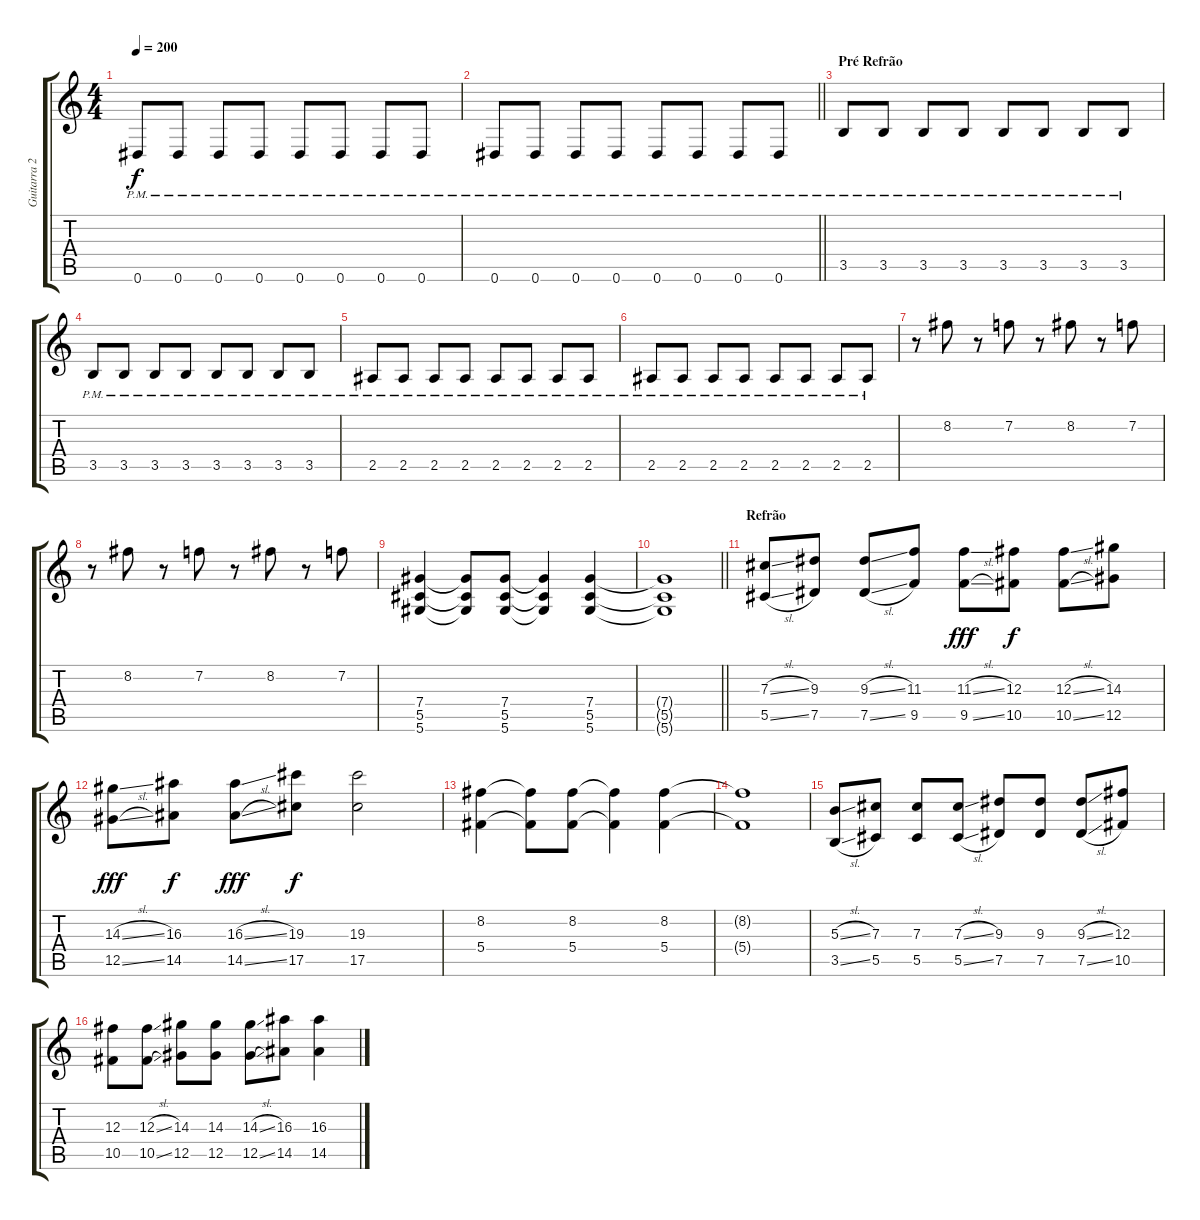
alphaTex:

\track ("Guitarra 2" "Guitarra 2") {instrument overdrivenguitar}
\staff {score tabs}
\tuning (Eb4 Bb3 Gb3 Db3 Ab2 Eb2) {hide}
\ts (4 4)
\tempo 200
\clef g2
\ks c
0.6{pm}.8{dy f} 0.6{pm}.8 0.6{pm}.8 0.6{pm}.8 0.6{pm}.8 0.6{pm}.8 0.6{pm}.8 0.6{pm}.8 |
\barLineRight lightlight
0.6{pm}.8 0.6{pm}.8 0.6{pm}.8 0.6{pm}.8 0.6{pm}.8 0.6{pm}.8 0.6{pm}.8 0.6{pm}.8 |
\section ("" "Pré Refrão")
3.5{pm}.8 3.5{pm}.8 3.5{pm}.8 3.5{pm}.8 3.5{pm}.8 3.5{pm}.8 3.5{pm}.8 3.5{pm}.8 |
3.5{pm}.8 3.5{pm}.8 3.5{pm}.8 3.5{pm}.8 3.5{pm}.8 3.5{pm}.8 3.5{pm}.8 3.5{pm}.8 |
2.5{pm}.8 2.5{pm}.8 2.5{pm}.8 2.5{pm}.8 2.5{pm}.8 2.5{pm}.8 2.5{pm}.8 2.5{pm}.8 |
2.5{pm}.8 2.5{pm}.8 2.5{pm}.8 2.5{pm}.8 2.5{pm}.8 2.5{pm}.8 2.5{pm}.8 2.5{pm}.8 |
r.8 8.2.8 r.8 7.2.8 r.8 8.2.8 r.8 7.2.8 |
r.8 8.2.8 r.8 7.2.8 r.8 8.2.8 r.8 7.2.8 |
(7.4 5.5 5.6).4 (7.4{t} 5.5{t} 5.6{t}).8 (7.4 5.5 5.6).8 (7.4{t} 5.5{t} 5.6{t}).4 (7.4 5.5 5.6).4 |
\barLineRight lightlight
(7.4{t} 5.5{t} 5.6{t}).1 |
\section ("" "Refrão")
(7.3{sl} 5.5{sl}).8 (9.3 7.5).8 (9.3{sl} 7.5{sl}).8 (11.3 9.5).8 (11.3{sl} 9.5{sl}).8{dy fff} (12.3 10.5).8{dy f} (12.3{sl} 10.5{sl}).8 (14.3 12.5).8 |
(14.3{sl} 12.5{sl}).8{dy fff} (16.3 14.5).8{dy f} (16.3{sl} 14.5{sl}).8{dy fff} (19.3 17.5).8{dy f} (19.3 17.5).2 |
(8.2 5.4).4 (8.2{t} 5.4{t}).8 (8.2 5.4).8 (8.2{t} 5.4{t}).4 (8.2 5.4).4 |
(8.2{t} 5.4{t}).1 |
(5.3{sl} 3.5{sl}).8 (7.3 5.5).8 (7.3 5.5).8 (7.3{sl} 5.5{sl}).8 (9.3 7.5).8 (9.3 7.5).8 (9.3{sl} 7.5{sl}).8 (12.3 10.5).8 |
(12.3 10.5).8 (12.3{sl} 10.5{sl}).8 (14.3 12.5).8 (14.3 12.5).8 (14.3{sl} 12.5{sl}).8 (16.3 14.5).8 (16.3 14.5).4
